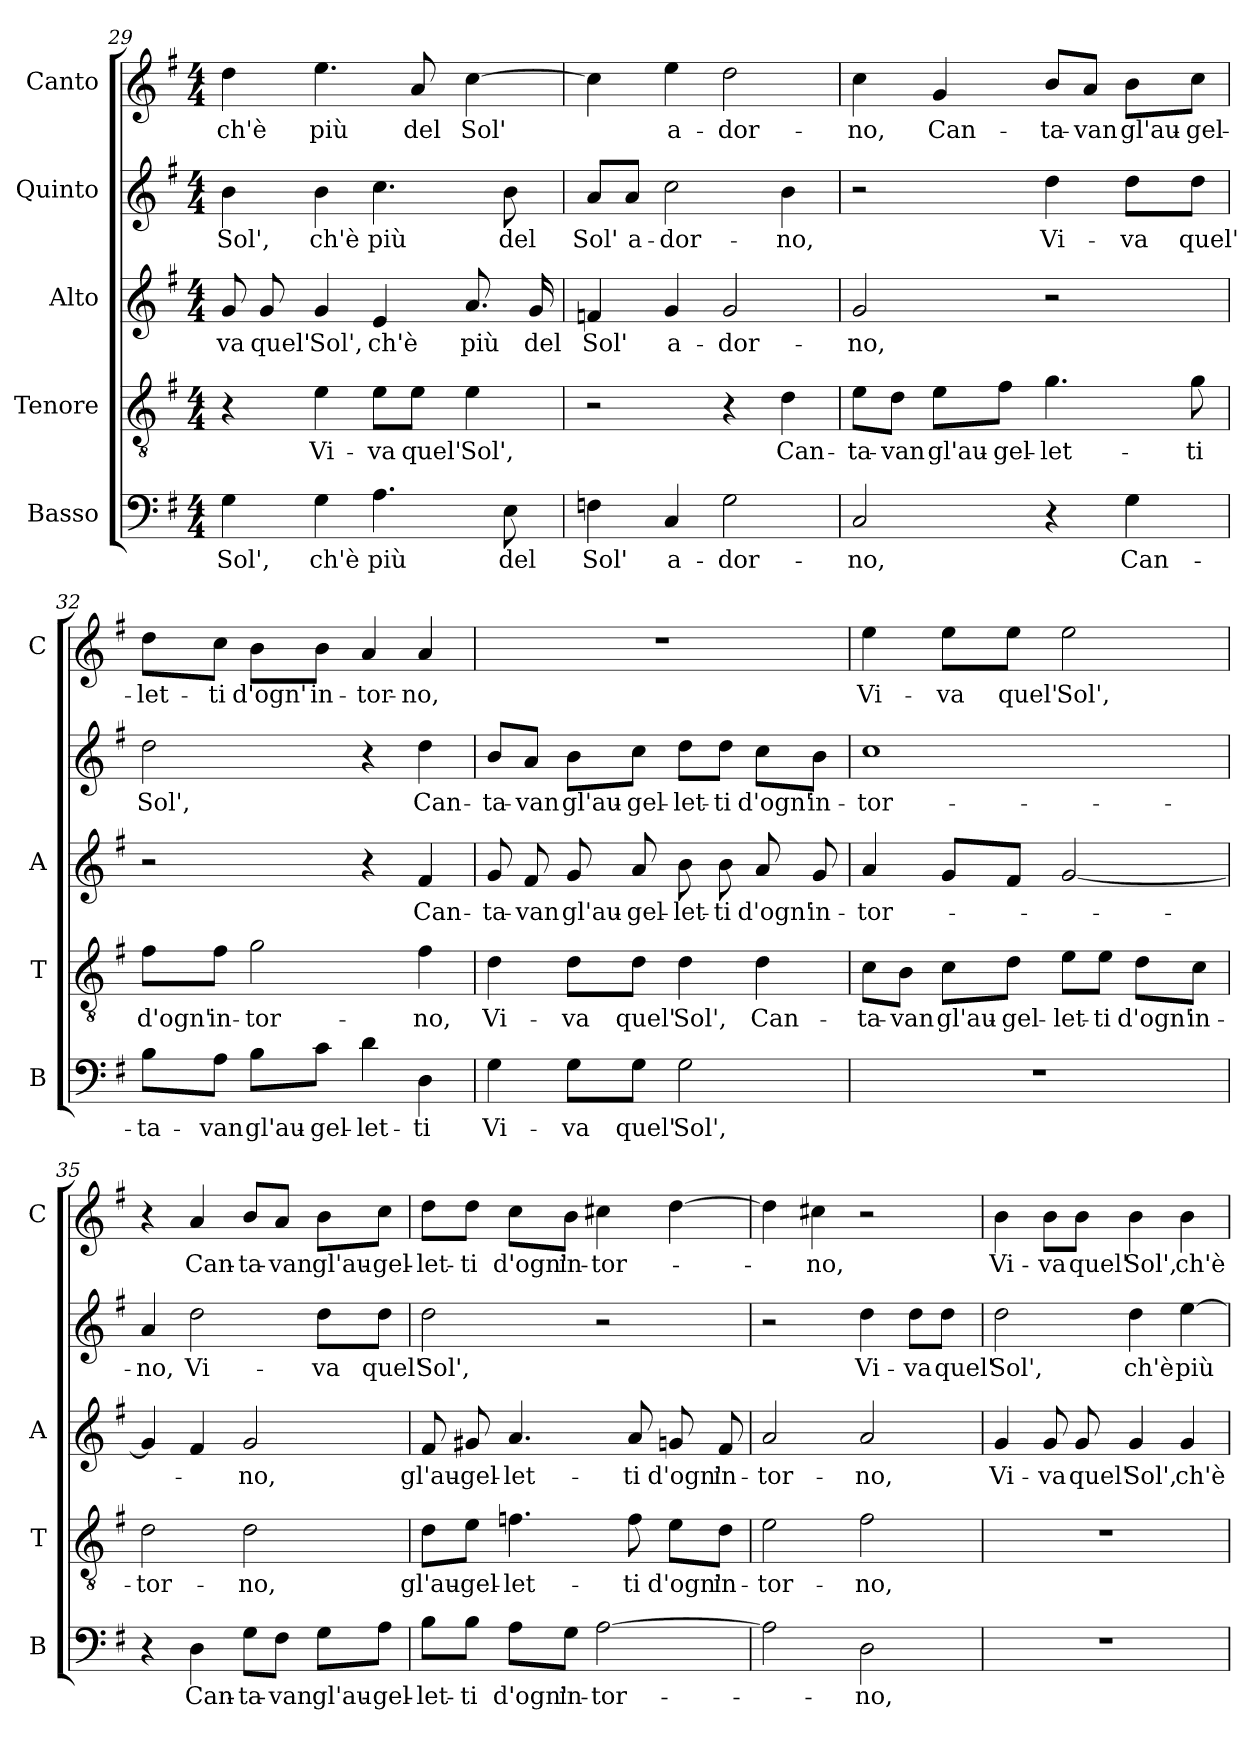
**kern	**text	**kern	**text	**kern	**text	**kern	**text	**kern	**text
*part5	*part5	*part4	*part4	*part3	*part3	*part2	*part2	*part1	*part1
*staff5	*staff5	*staff4	*staff4	*staff3	*staff3	*staff2	*staff2	*staff1	*staff1
*I"Basso	*	*I"Tenore	*	*I"Alto	*	*I"Quinto	*	*I"Canto	*
*I'B	*	*I'T	*	*I'A	*	*	*	*I'C	*
*clefF4	*	*clefGv2	*	*clefG2	*	*clefG2	*	*clefG2	*
*k[f#]	*	*k[f#]	*	*k[f#]	*	*k[f#]	*	*k[f#]	*
*G:	*	*G:	*	*G:	*	*G:	*	*G:	*
*M4/4	*	*M4/4	*	*M4/4	*	*M4/4	*	*M4/4	*
=29	=29	=29	=29	=29	=29	=29	=29	=29	=29
!	!LO:LY:b	!	!	!	!LO:LY:b	!	!LO:LY:b	!	!LO:LY:b
4G\	Sol',	4r	.	8g/	-va	4b\	Sol',	4dd\	ch'è
!	!	!	!	!	!LO:LY:b	!	!	!	!
.	.	.	.	8g/	quel'	.	.	.	.
!	!LO:LY:b	!	!LO:LY:b	!	!LO:LY:b	!	!LO:LY:b	!	!LO:LY:b
4G\	ch'è	4e\	Vi-	4g/	Sol',	4b\	ch'è	4.ee\	più
!	!LO:LY:b	!	!LO:LY:b	!	!LO:LY:b	!	!LO:LY:b	!	!
4.A\	più	8e\L	-va	4e/	ch'è	4.cc\	più	.	.
!	!	!	!LO:LY:b	!	!	!	!	!	!LO:LY:b
.	.	8e\J	quel'	.	.	.	.	8a/	del
!	!	!	!LO:LY:b	!	!LO:LY:b	!	!	!	!LO:LY:b
.	.	4e\	Sol',	8.a/	più	.	.	[4cc\	Sol'
!	!LO:LY:b	!	!	!	!	!	!LO:LY:b	!	!
8E\	del	.	.	.	.	8b\	del	.	.
!	!	!	!	!	!LO:LY:b	!	!	!	!
.	.	.	.	16g/	del	.	.	.	.
=30	=30	=30	=30	=30	=30	=30	=30	=30	=30
!	!LO:LY:b	!	!	!	!LO:LY:b	!	!LO:LY:b	!	!
4Fn\	Sol'	2r	.	4fn/	Sol'	8a/L	Sol'	4cc\]	.
!	!	!	!	!	!	!	!LO:LY:b	!	!
.	.	.	.	.	.	8a/J	a-	.	.
!	!LO:LY:b	!	!	!	!LO:LY:b	!	!LO:LY:b	!	!LO:LY:b
4C/	a-	.	.	4g/	a-	2cc\	-dor-	4ee\	a-
!	!LO:LY:b	!	!	!	!LO:LY:b	!	!	!	!LO:LY:b
2G\	-dor-	4r	.	2g/	-dor-	.	.	2dd\	-dor-
!	!	!	!LO:LY:b	!	!	!	!LO:LY:b	!	!
.	.	4d\	Can-	.	.	4b\	-no,	.	.
=31	=31	=31	=31	=31	=31	=31	=31	=31	=31
!	!LO:LY:b	!	!LO:LY:b	!	!LO:LY:b	!	!	!	!LO:LY:b
2C/	-no,	8e\L	-ta-	2g/	-no,	2r	.	4cc\	-no,
!	!	!	!LO:LY:b	!	!	!	!	!	!
.	.	8d\J	-van	.	.	.	.	.	.
!	!	!	!LO:LY:b	!	!	!	!	!	!LO:LY:b
.	.	8e\L	gl'au-	.	.	.	.	4g/	Can-
!	!	!	!LO:LY:b	!	!	!	!	!	!
.	.	8f#\J	-gel-	.	.	.	.	.	.
!	!	!	!LO:LY:b	!	!	!	!LO:LY:b	!	!LO:LY:b
4r	.	4.g\	-let-	2r	.	4dd\	Vi-	8b/L	-ta-
!	!	!	!	!	!	!	!	!	!LO:LY:b
.	.	.	.	.	.	.	.	8a/J	-van
!	!LO:LY:b	!	!	!	!	!	!LO:LY:b	!	!LO:LY:b
4G\	Can-	.	.	.	.	8dd\L	-va	8b\L	gl'au-
!	!	!	!LO:LY:b	!	!	!	!LO:LY:b	!	!LO:LY:b
.	.	8g\	-ti	.	.	8dd\J	quel'	8cc\J	-gel-
!!LO:LB:g=z
=32	=32	=32	=32	=32	=32	=32	=32	=32	=32
!	!LO:LY:b	!	!LO:LY:b	!	!	!	!LO:LY:b	!	!LO:LY:b
8B\L	-ta-	8f#\L	d'ogn'	2r	.	2dd\	Sol',	8dd\L	-let-
!	!LO:LY:b	!	!LO:LY:b	!	!	!	!	!	!LO:LY:b
8A\J	-van	8f#\J	in-	.	.	.	.	8cc\J	-ti
!	!LO:LY:b	!	!LO:LY:b	!	!	!	!	!	!LO:LY:b
8B\L	gl'au-	2g\	-tor-	.	.	.	.	8b\L	d'ogn'
!	!LO:LY:b	!	!	!	!	!	!	!	!LO:LY:b
8c\J	-gel-	.	.	.	.	.	.	8b\J	in-
!	!LO:LY:b	!	!	!	!	!	!	!	!LO:LY:b
4d\	-let-	.	.	4r	.	4r	.	4a/	-tor-
!	!LO:LY:b	!	!LO:LY:b	!	!LO:LY:b	!	!LO:LY:b	!	!LO:LY:b
4D\	-ti	4f#\	-no,	4f#/	Can-	4dd\	Can-	4a/	-no,
=33	=33	=33	=33	=33	=33	=33	=33	=33	=33
!	!LO:LY:b	!	!LO:LY:b	!	!LO:LY:b	!	!LO:LY:b	!	!
4G\	Vi-	4d\	Vi-	8g/	-ta-	8b/L	-ta-	1r	.
!	!	!	!	!	!LO:LY:b	!	!LO:LY:b	!	!
.	.	.	.	8f#/	-van	8a/J	-van	.	.
!	!LO:LY:b	!	!LO:LY:b	!	!LO:LY:b	!	!LO:LY:b	!	!
8G\L	-va	8d\L	-va	8g/	gl'au-	8b\L	gl'au-	.	.
!	!LO:LY:b	!	!LO:LY:b	!	!LO:LY:b	!	!LO:LY:b	!	!
8G\J	quel'	8d\J	quel'	8a/	-gel-	8cc\J	-gel-	.	.
!	!LO:LY:b	!	!LO:LY:b	!	!LO:LY:b	!	!LO:LY:b	!	!
2G\	Sol',	4d\	Sol',	8b\	-let-	8dd\L	-let-	.	.
!	!	!	!	!	!LO:LY:b	!	!LO:LY:b	!	!
.	.	.	.	8b\	-ti	8dd\J	-ti	.	.
!	!	!	!LO:LY:b	!	!LO:LY:b	!	!LO:LY:b	!	!
.	.	4d\	Can-	8a/	d'ogn'	8cc\L	d'ogn'	.	.
!	!	!	!	!	!LO:LY:b	!	!LO:LY:b	!	!
.	.	.	.	8g/	in-	8b\J	in-	.	.
=34	=34	=34	=34	=34	=34	=34	=34	=34	=34
!	!	!	!LO:LY:b	!	!LO:LY:b	!	!LO:LY:b	!	!LO:LY:b
1r	.	8c\L	-ta-	4a/	-tor-	1cc	-tor-	4ee\	Vi-
!	!	!	!LO:LY:b	!	!	!	!	!	!
.	.	8B\J	-van	.	.	.	.	.	.
!	!	!	!LO:LY:b	!	!	!	!	!	!LO:LY:b
.	.	8c\L	gl'au-	8g/L	.	.	.	8ee\L	-va
!	!	!	!LO:LY:b	!	!	!	!	!	!LO:LY:b
.	.	8d\J	-gel-	8f#/J	.	.	.	8ee\J	quel'
!	!	!	!LO:LY:b	!	!	!	!	!	!LO:LY:b
.	.	8e\L	-let-	[2g/	.	.	.	2ee\	Sol',
!	!	!	!LO:LY:b	!	!	!	!	!	!
.	.	8e\J	-ti	.	.	.	.	.	.
!	!	!	!LO:LY:b	!	!	!	!	!	!
.	.	8d\L	d'ogn'	.	.	.	.	.	.
!	!	!	!LO:LY:b	!	!	!	!	!	!
.	.	8c\J	in-	.	.	.	.	.	.
=35	=35	=35	=35	=35	=35	=35	=35	=35	=35
!	!	!	!LO:LY:b	!	!	!	!LO:LY:b	!	!
4r	.	2d\	-tor-	4g/]	.	4a/	-no,	4r	.
!	!LO:LY:b	!	!	!	!	!	!LO:LY:b	!	!LO:LY:b
4D\	Can-	.	.	4f#/	.	2dd\	Vi-	4a/	Can-
!	!LO:LY:b	!	!LO:LY:b	!	!LO:LY:b	!	!	!	!LO:LY:b
8G\L	-ta-	2d\	-no,	2g/	-no,	.	.	8b/L	-ta-
!	!LO:LY:b	!	!	!	!	!	!	!	!LO:LY:b
8F#\J	-van	.	.	.	.	.	.	8a/J	-van
!	!LO:LY:b	!	!	!	!	!	!LO:LY:b	!	!LO:LY:b
8G\L	gl'au-	.	.	.	.	8dd\L	-va	8b\L	gl'au-
!	!LO:LY:b	!	!	!	!	!	!LO:LY:b	!	!LO:LY:b
8A\J	-gel-	.	.	.	.	8dd\J	quel'	8cc\J	-gel-
!!LO:PB:g=z
=36	=36	=36	=36	=36	=36	=36	=36	=36	=36
!	!LO:LY:b	!	!LO:LY:b	!	!LO:LY:b	!	!LO:LY:b	!	!LO:LY:b
8B\L	-let-	8d\L	gl'au-	8f#/	gl'au-	2dd\	Sol',	8dd\L	-let-
!	!LO:LY:b	!	!LO:LY:b	!	!LO:LY:b	!	!	!	!LO:LY:b
8B\J	-ti	8e\J	-gel-	8g#X/	-gel-	.	.	8dd\J	-ti
!	!LO:LY:b	!	!LO:LY:b	!	!LO:LY:b	!	!	!	!LO:LY:b
8A\L	d'ogn'	4.fn\	-let-	4.a/	-let-	.	.	8cc\L	d'ogn'
!	!LO:LY:b	!	!	!	!	!	!	!	!LO:LY:b
8G\J	in-	.	.	.	.	.	.	8b\J	in-
!	!LO:LY:b	!	!	!	!	!	!	!	!LO:LY:b
[2A\	-tor-	.	.	.	.	2r	.	4cc#X\	-tor-
!	!	!	!LO:LY:b	!	!LO:LY:b	!	!	!	!
.	.	8f\	-ti	8a/	-ti	.	.	.	.
!	!	!	!LO:LY:b	!	!LO:LY:b	!	!	!	!
.	.	8e\L	d'ogn'	8gn/	d'ogn'	.	.	[4dd\	.
!	!	!	!LO:LY:b	!	!LO:LY:b	!	!	!	!
.	.	8d\J	in-	8f#/	in-	.	.	.	.
=37	=37	=37	=37	=37	=37	=37	=37	=37	=37
!	!	!	!LO:LY:b	!	!LO:LY:b	!	!	!	!
2A\]	.	2e\	-tor-	2a/	-tor-	2r	.	4dd\]	.
!	!	!	!	!	!	!	!	!	!LO:LY:b
.	.	.	.	.	.	.	.	4cc#X\	-no,
!	!LO:LY:b	!	!LO:LY:b	!	!LO:LY:b	!	!LO:LY:b	!	!
2D\	-no,	2f#i\	-no,	2a/	-no,	4dd\	Vi-	2r	.
!	!	!	!	!	!	!	!LO:LY:b	!	!
.	.	.	.	.	.	8dd\L	-va	.	.
!	!	!	!	!	!	!	!LO:LY:b	!	!
.	.	.	.	.	.	8dd\J	quel'	.	.
=38	=38	=38	=38	=38	=38	=38	=38	=38	=38
!	!	!	!	!	!LO:LY:b	!	!LO:LY:b	!	!LO:LY:b
1r	.	1r	.	4g/	Vi-	2dd\	Sol',	4b\	Vi-
!	!	!	!	!	!LO:LY:b	!	!	!	!LO:LY:b
.	.	.	.	8g/	-va	.	.	8b\L	-va
!	!	!	!	!	!LO:LY:b	!	!	!	!LO:LY:b
.	.	.	.	8g/	quel'	.	.	8b\J	quel'
!	!	!	!	!	!LO:LY:b	!	!LO:LY:b	!	!LO:LY:b
.	.	.	.	4g/	Sol',	4dd\	ch'è	4b\	Sol',
!	!	!	!	!	!LO:LY:b	!	!LO:LY:b	!	!LO:LY:b
.	.	.	.	4g/	ch'è	[4ee\	più	4b\	ch'è
=	=	=	=	=	=	=	=	=	=
*-	*-	*-	*-	*-	*-	*-	*-	*-	*-
